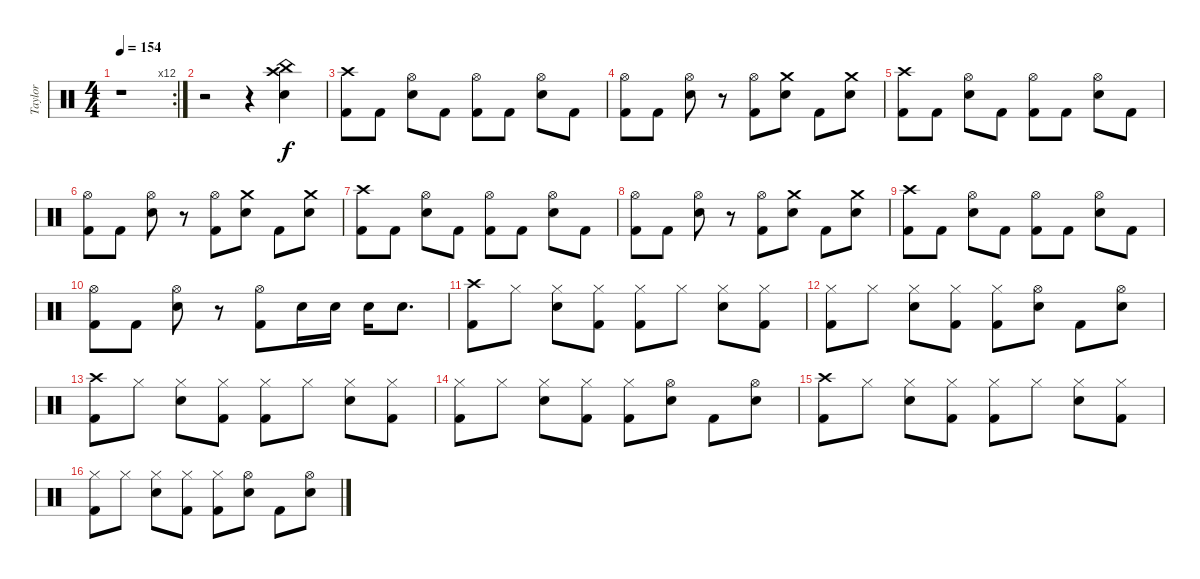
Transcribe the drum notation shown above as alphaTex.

\track ("Taylor" "Taylor") {instrument percussion}
\staff {score}
\articulation defaults
\rc 12
\ts (4 4)
\tempo 154
\clef neutral
\ks c
r.1{dy f} |
r.2 r.4 ("China (hit)" "Crash high (hit)" "Snare (hit) 2").4 |
("Crash high (hit)" "Kick (hit) 2").8 "Kick (hit) 2".8 ("Hi-Hat (open)" "Snare (hit) 2").8 "Kick (hit) 2".8 ("Hi-Hat (open)" "Kick (hit) 2").8 "Kick (hit) 2".8 ("Hi-Hat (open)" "Snare (hit) 2").8 "Kick (hit) 2".8 |
("Hi-Hat (open)" "Kick (hit) 2").8 "Kick (hit) 2".8 ("Hi-Hat (open)" "Snare (hit) 2").8 r.8 ("Hi-Hat (open)" "Kick (hit) 2").8 ("Crash medium (hit)" "Snare (hit) 2").8 "Kick (hit) 2".8 ("Crash medium (hit)" "Snare (hit) 2").8 |
("Crash high (hit)" "Kick (hit) 2").8 "Kick (hit) 2".8 ("Hi-Hat (open)" "Snare (hit) 2").8 "Kick (hit) 2".8 ("Hi-Hat (open)" "Kick (hit) 2").8 "Kick (hit) 2".8 ("Hi-Hat (open)" "Snare (hit) 2").8 "Kick (hit) 2".8 |
("Hi-Hat (open)" "Kick (hit) 2").8 "Kick (hit) 2".8 ("Hi-Hat (open)" "Snare (hit) 2").8 r.8 ("Hi-Hat (open)" "Kick (hit) 2").8 ("Crash medium (hit)" "Snare (hit) 2").8 "Kick (hit) 2".8 ("Crash medium (hit)" "Snare (hit) 2").8 |
("Crash high (hit)" "Kick (hit) 2").8 "Kick (hit) 2".8 ("Hi-Hat (open)" "Snare (hit) 2").8 "Kick (hit) 2".8 ("Hi-Hat (open)" "Kick (hit) 2").8 "Kick (hit) 2".8 ("Hi-Hat (open)" "Snare (hit) 2").8 "Kick (hit) 2".8 |
("Hi-Hat (open)" "Kick (hit) 2").8 "Kick (hit) 2".8 ("Hi-Hat (open)" "Snare (hit) 2").8 r.8 ("Hi-Hat (open)" "Kick (hit) 2").8 ("Crash medium (hit)" "Snare (hit) 2").8 "Kick (hit) 2".8 ("Crash medium (hit)" "Snare (hit) 2").8 |
("Crash high (hit)" "Kick (hit) 2").8 "Kick (hit) 2".8 ("Hi-Hat (open)" "Snare (hit) 2").8 "Kick (hit) 2".8 ("Hi-Hat (open)" "Kick (hit) 2").8 "Kick (hit) 2".8 ("Hi-Hat (open)" "Snare (hit) 2").8 "Kick (hit) 2".8 |
("Hi-Hat (open)" "Kick (hit) 2").8 "Kick (hit) 2".8 ("Hi-Hat (open)" "Snare (hit) 2").8 r.8 ("Hi-Hat (open)" "Kick (hit) 2").8 "Snare (hit) 2".16 "Snare (hit) 2".16 "Snare (hit) 2".16 "Snare (hit) 2".8{d} |
("Crash high (hit)" "Kick (hit) 2").8 "Hi-Hat (closed)".8 ("Hi-Hat (closed)" "Snare (hit) 2").8 ("Hi-Hat (closed)" "Kick (hit) 2").8 ("Hi-Hat (closed)" "Kick (hit) 2").8 "Hi-Hat (closed)".8 ("Hi-Hat (closed)" "Snare (hit) 2").8 ("Hi-Hat (closed)" "Kick (hit) 2").8 |
("Hi-Hat (closed)" "Kick (hit) 2").8 "Hi-Hat (closed)".8 ("Hi-Hat (closed)" "Snare (hit) 2").8 ("Hi-Hat (closed)" "Kick (hit) 2").8 ("Hi-Hat (closed)" "Kick (hit) 2").8 ("Hi-Hat (open)" "Snare (hit) 2").8 "Kick (hit) 2".8 ("Hi-Hat (open)" "Snare (hit) 2").8 |
("Crash high (hit)" "Kick (hit) 2").8 "Hi-Hat (closed)".8 ("Hi-Hat (closed)" "Snare (hit) 2").8 ("Hi-Hat (closed)" "Kick (hit) 2").8 ("Hi-Hat (closed)" "Kick (hit) 2").8 "Hi-Hat (closed)".8 ("Hi-Hat (closed)" "Snare (hit) 2").8 ("Hi-Hat (closed)" "Kick (hit) 2").8 |
("Hi-Hat (closed)" "Kick (hit) 2").8 "Hi-Hat (closed)".8 ("Hi-Hat (closed)" "Snare (hit) 2").8 ("Hi-Hat (closed)" "Kick (hit) 2").8 ("Hi-Hat (closed)" "Kick (hit) 2").8 ("Hi-Hat (open)" "Snare (hit) 2").8 "Kick (hit) 2".8 ("Hi-Hat (open)" "Snare (hit) 2").8 |
("Crash high (hit)" "Kick (hit) 2").8 "Hi-Hat (closed)".8 ("Hi-Hat (closed)" "Snare (hit) 2").8 ("Hi-Hat (closed)" "Kick (hit) 2").8 ("Hi-Hat (closed)" "Kick (hit) 2").8 "Hi-Hat (closed)".8 ("Hi-Hat (closed)" "Snare (hit) 2").8 ("Hi-Hat (closed)" "Kick (hit) 2").8 |
("Hi-Hat (closed)" "Kick (hit) 2").8 "Hi-Hat (closed)".8 ("Hi-Hat (closed)" "Snare (hit) 2").8 ("Hi-Hat (closed)" "Kick (hit) 2").8 ("Hi-Hat (closed)" "Kick (hit) 2").8 ("Hi-Hat (open)" "Snare (hit) 2").8 "Kick (hit) 2".8 ("Hi-Hat (open)" "Snare (hit) 2").8
